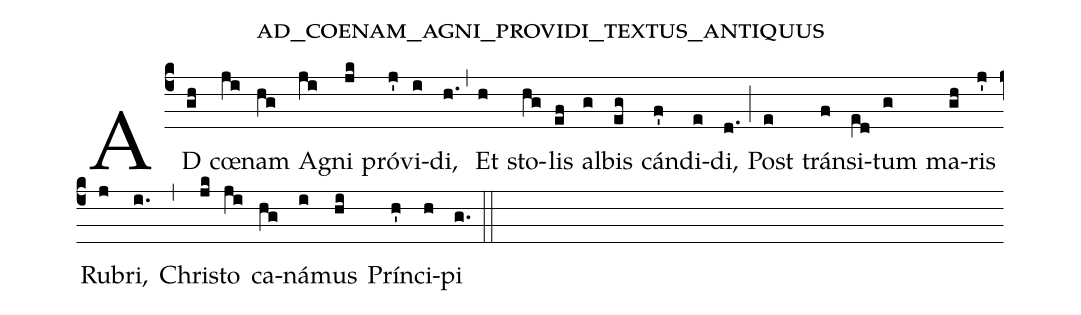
name:ad_coenam_agni_providi_textus_antiquus;
%%
(c4) AD(gh) cœ(ji)nam(hg) A(ji)gni(jk) pró(j')vi(i)di,(h.) (,) Et(h) sto(hg)lis(ef) al(g)bis(eg) cán(f')di(e)di,(d.) (;) Post(e) trán(f)si(e[ll:1]d)tum(g) ma(gh)ris(j') Ru(j)bri,(i.) (,) Chri(jk)sto(ji) ca(hg)ná(i)mus(hi) Prín(h')ci(h)pi(g.) (::)

%2. Cu(gh)jus(ji) cor(hg)pus(ji) san(jk)ctís(j')si(i)mum,(h.) (,)
%In(h) a(hg)ra(ef) cru(g)cis(eg) tór(f')ri(e)dum,(d.) (;)
%Cru(e)ó(f)re(e[ll:1]d) e(g)jus(gh) ró(j')se(j)o(i.) (,)
%Gu(jk)stán(ji)do(hg) ví(i)vi(hi)mus(h') De(h)o.(g.) (::)
%
%3. Pro(gh)té(ji)cti(hg) Pas(ji)chæ(jk) vé(j')spe(i)re(h.) (,)
%A(h) de(hg)va(ef)stán(g)te(eg) An(f')ge(e)lo,(d.) (;)
%E(e)ré(f)pti(e[ll:1]d) de(g) du(gh)rís(j')si(j)mo(i.) (,)
%Pha(jk)ra(ji)ó(hg)nis(i) im(hi)pé(h')ri(h)o.(g.) (::)
%
%4. Jam(gh) Pas(ji)cha(hg) no(ji)strum(jk) Chri(j')stus(i) est,(h.) (,)
%Qui(h) im(hg)mo(ef)lá(g)tus(eg) a(f')gnus(e) est:(d.) (;)
%Sin(e)ce(f)ri(e[ll:1]d)tá(g)tis(gh) á(j')zy(j)ma,(i.) (,)
%Ca(jk)ro(ji) e(hg)jus(i) o(hi)blá(h')ta(h) est.(g.) (::)
%
%5. O(gh) ve(ji)re(hg) di(ji)gna(jk) hó(j')sti(i)a,(h.) (,)
%Per(h) quam(hg) fra(ef)cta(g) sunt(eg) tár(f')ta(e)ra,(d.) (;)
%Red(e)ém(f)pta(e[ll:1]d) plebs(g) ca(gh)pti(j')vá(j)ta,(i.) (,)
%Réd(jk)di(ji)ta(hg) vi(i)tæ(hi) prǽ(h')mi(h)a.(g.) (::)
%
%6. Con(gh)súr(ji)git(hg) Chri(ji)stus(jk) tú(j')mu(i)lo,(h.) (,)
%Vi(h)ctor(hg) re(ef)dit(g) de(eg) bá(f')ra(e)thro,(d.) (;)
%Ty(e)rán(f)num(e[ll:1]d) tru(g)dens(gh) vín(j')cu(j)lo,(i.) (,)
%Et(jk) Pa(ji)ra(hg)dí(i)sum(hi) ré(h')se(h)rans.(g.) (::)
%
%7. Quǽ(gh)su(ji)mus,(hg) Au(ji)ctor(jk) ó(j')mni(i)um,(h.) (,)
%In(h) hoc(hg) pas(ef)chá(g)li(eg) gáu(f')di(e)o,(d.) (;)
%Ab(e) o(f)mni(e[ll:1]d) mor(g)tis(gh) ím(j')pe(j)tu(i.) (,)
%Tu(jk)um(ji) de(hg)fén(i)de(hi) pó(h')pu(h)lum.(g.) (::)
%
%8. Gló(gh)ri(ji)a(hg) ti(ji)bi(jk) Dó(j')mi(i)ne,(h.) (,)
%Qui(h) sur(hg)re(ef)xí(g)st<e>i</e>(g) a(eg) mór(f')tu(e)is,(d.) (;)
%Cum(e) Pa(f)tr<i>e</i>(e) et(e[ll:1]d) San(g)cto(gh) Spí(j')ri(j)tu,(i.) (,)
%In(jk) sem(ji)pi(hg)tér(i)na(hi) sǽ(h')cu(h)la.(g.) (::) A(ghg)men.(fg..) (::)
